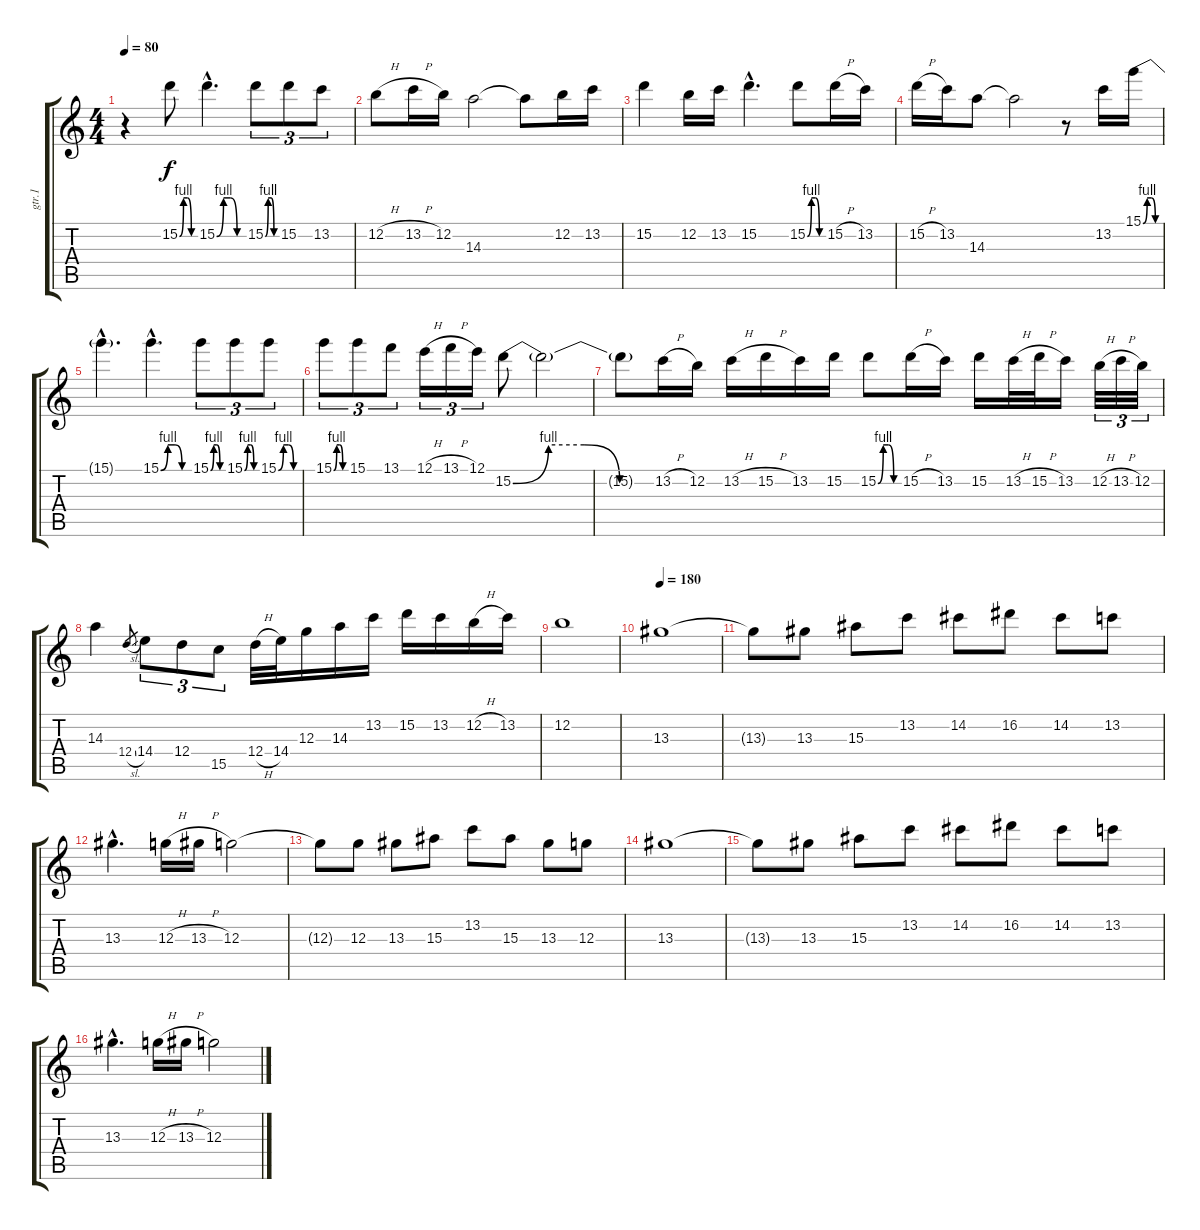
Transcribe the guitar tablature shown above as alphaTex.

\track ("gtr.1" "gtr.1") {instrument distortionguitar}
\staff {score tabs}
\tuning (E4 B3 G3 D3 A2 E2) {hide}
\ts (4 4)
\tempo 80
\clef g2
\ks c
r.4{dy f instrument distortionguitar} 15.2{be (custom 0 0 15 4 30 4 45 0 60 0)}.8 15.2{be (custom 0 0 15 4 30 4 45 0 60 0) hac}.4{d} 15.2{be (custom 0 0 15 4 30 4 45 0 60 0)}.8{tu (3 2)} 15.2.8{tu (3 2)} 13.2.8{tu (3 2)} |
12.2{h}.8 13.2{h}.16 12.2.16 14.3.2 14.3{t}.8 12.2.16 13.2.16 |
15.2.4 12.2.16 13.2.16 15.2{hac}.4{d} 15.2{be (custom 0 0 15 4 30 4 45 0 60 0)}.8 15.2{h}.16 13.2.16 |
15.2{h}.16 13.2.16 14.3.8 14.3{t}.2 r.8 13.2.16 15.1{be (custom 0 0 15 4 30 4 45 0 60 0)}.16 |
15.1{hac t}.4{d} 15.1{be (custom 0 0 15 4 30 4 45 0 60 0) hac}.4{d} 15.1{be (custom 0 0 15 4 30 4 45 0 60 0)}.8{tu (3 2)} 15.1{be (custom 0 0 15 4 30 4 45 0 60 0)}.8{tu (3 2)} 15.1{be (custom 0 0 15 4 30 4 45 0 60 0)}.8{tu (3 2)} |
15.1{be (custom 0 0 15 4 30 4 45 0 60 0)}.8{tu (3 2)} 15.1.8{tu (3 2)} 13.1.8{tu (3 2)} 12.1{h}.16{tu (3 2)} 13.1{h}.16{tu (3 2)} 12.1.16{tu (3 2)} 15.2{be (custom 0 0 15 4 30 4 45 0 60 0)}.8 15.2{t}.2 |
15.2{t}.8 13.2{h}.16 12.2.16 13.2{h}.16 15.2{h}.16 13.2.16 15.2.16 15.2{be (custom 0 0 15 4 30 4 45 0 60 0)}.8 15.2{h}.16 13.2.16 15.2.16 13.2{h}.32 15.2{h}.32 13.2.16 12.2{h}.32{tu (3 2)} 13.2{h}.32{tu (3 2)} 12.2.32{tu (3 2)} |
14.3.4 12.4{sl}.8{gr} 14.4.8{tu (3 2)} 12.4.8{tu (3 2)} 15.5.8{tu (3 2)} 12.4{h}.32 14.4.32 12.3.16 14.3.16 13.2.16 15.2.16 13.2.16 12.2{h}.16 13.2.16 |
12.2.1 |
\tempo 180
13.3.1 |
13.3{t}.8 13.3.8 15.3.8 13.2.8 14.2.8 16.2.8 14.2.8 13.2.8 |
13.3{hac}.4{d} 12.3{h}.16 13.3{h}.16 12.3.2 |
12.3{t}.8 12.3.8 13.3.8 15.3.8 13.2.8 15.3.8 13.3.8 12.3.8 |
13.3.1 |
13.3{t}.8 13.3.8 15.3.8 13.2.8 14.2.8 16.2.8 14.2.8 13.2.8 |
13.3{hac}.4{d} 12.3{h}.16 13.3{h}.16 12.3.2
